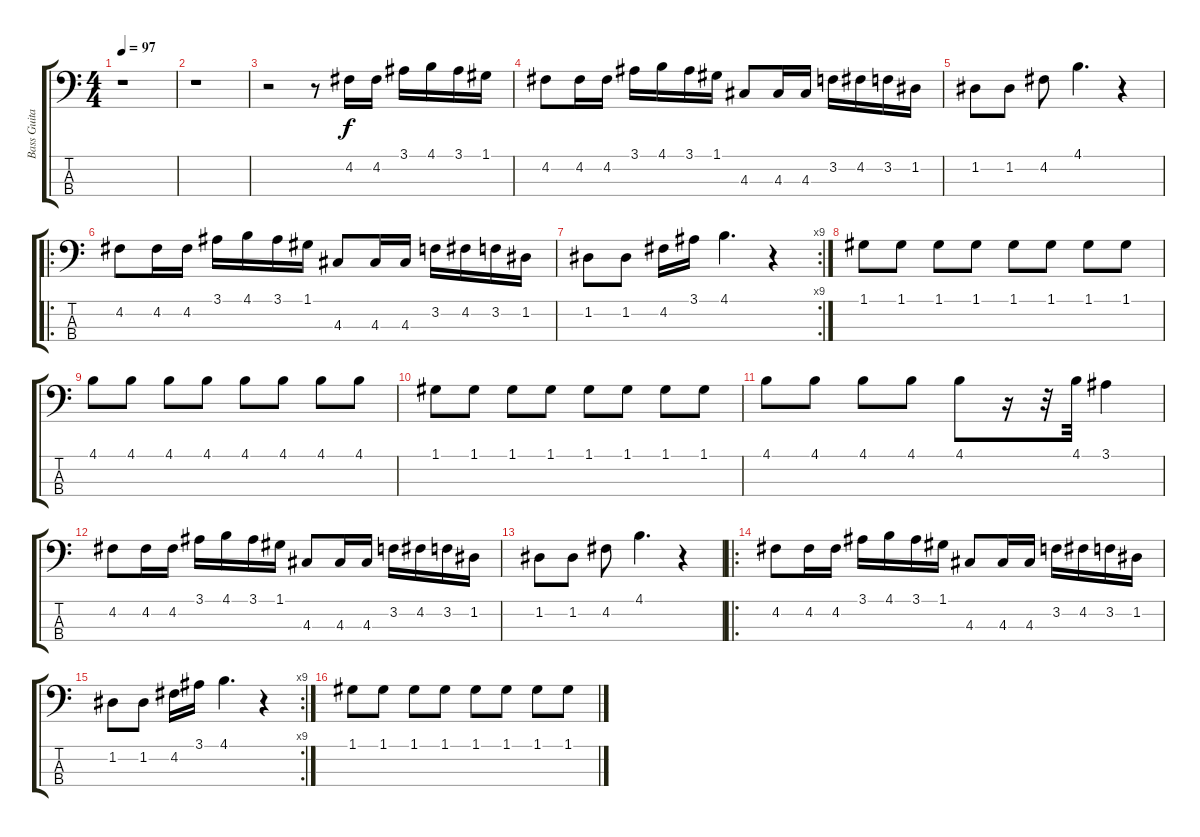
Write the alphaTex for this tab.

\track ("Bass Guitar (Finger)" "Bass Guita") {instrument electricbassfinger}
\staff {score tabs}
\tuning (G2 D2 A1 E1) {hide}
\ts (4 4)
\tempo 97
\clef f4
\ks c
r.1{dy f instrument electricbassfinger} |
r.1 |
r.2 r.8 4.2.16 4.2.16 3.1.16 4.1.16 3.1.16 1.1.16 |
4.2.8 4.2.16 4.2.16 3.1.16 4.1.16 3.1.16 1.1.16 4.3.8 4.3.16 4.3.16 3.2.16 4.2.16 3.2.16 1.2.16 |
1.2.8 1.2.8 4.2.8 4.1.4{d} r.4 |
\ro
4.2.8 4.2.16 4.2.16 3.1.16 4.1.16 3.1.16 1.1.16 4.3.8 4.3.16 4.3.16 3.2.16 4.2.16 3.2.16 1.2.16 |
\rc 9
1.2.8 1.2.8 4.2.16 3.1.16 4.1.4{d} r.4 |
1.1.8 1.1.8 1.1.8 1.1.8 1.1.8 1.1.8 1.1.8 1.1.8 |
4.1.8 4.1.8 4.1.8 4.1.8 4.1.8 4.1.8 4.1.8 4.1.8 |
1.1.8 1.1.8 1.1.8 1.1.8 1.1.8 1.1.8 1.1.8 1.1.8 |
4.1.8 4.1.8 4.1.8 4.1.8 4.1.8 r.16 r.32 4.1.32 3.1.4 |
4.2.8 4.2.16 4.2.16 3.1.16 4.1.16 3.1.16 1.1.16 4.3.8 4.3.16 4.3.16 3.2.16 4.2.16 3.2.16 1.2.16 |
1.2.8 1.2.8 4.2.8 4.1.4{d} r.4 |
\ro
4.2.8 4.2.16 4.2.16 3.1.16 4.1.16 3.1.16 1.1.16 4.3.8 4.3.16 4.3.16 3.2.16 4.2.16 3.2.16 1.2.16 |
\rc 9
1.2.8 1.2.8 4.2.16 3.1.16 4.1.4{d} r.4 |
1.1.8 1.1.8 1.1.8 1.1.8 1.1.8 1.1.8 1.1.8 1.1.8
